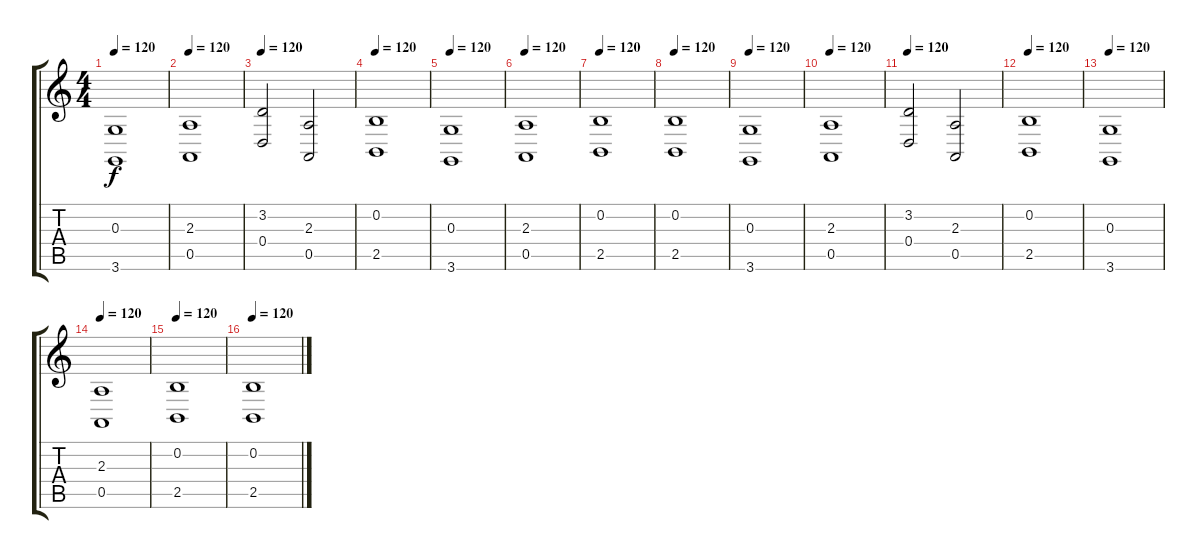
\track "" {instrument stringensemble1}
\staff {score tabs}
\tuning (E4 B3 G3 D3 A2 E2) {hide}
\ts (4 4)
\tempo 120
\clef g2
\ks c
(0.3 3.6).1{dy f} |
\tempo 120
(2.3 0.5).1 |
\tempo 120
(3.2 0.4).2 (2.3 0.5).2 |
\tempo 120
(0.2 2.5).1 |
\tempo 120
(0.3 3.6).1 |
\tempo 120
(2.3 0.5).1 |
\tempo 120
(0.2 2.5).1 |
\tempo 120
(0.2 2.5).1 |
\tempo 120
(0.3 3.6).1 |
\tempo 120
(2.3 0.5).1 |
\tempo 120
(3.2 0.4).2 (2.3 0.5).2 |
\tempo 120
(0.2 2.5).1 |
\tempo 120
(0.3 3.6).1 |
\tempo 120
(2.3 0.5).1 |
\tempo 120
(0.2 2.5).1 |
\tempo 120
(0.2 2.5).1
